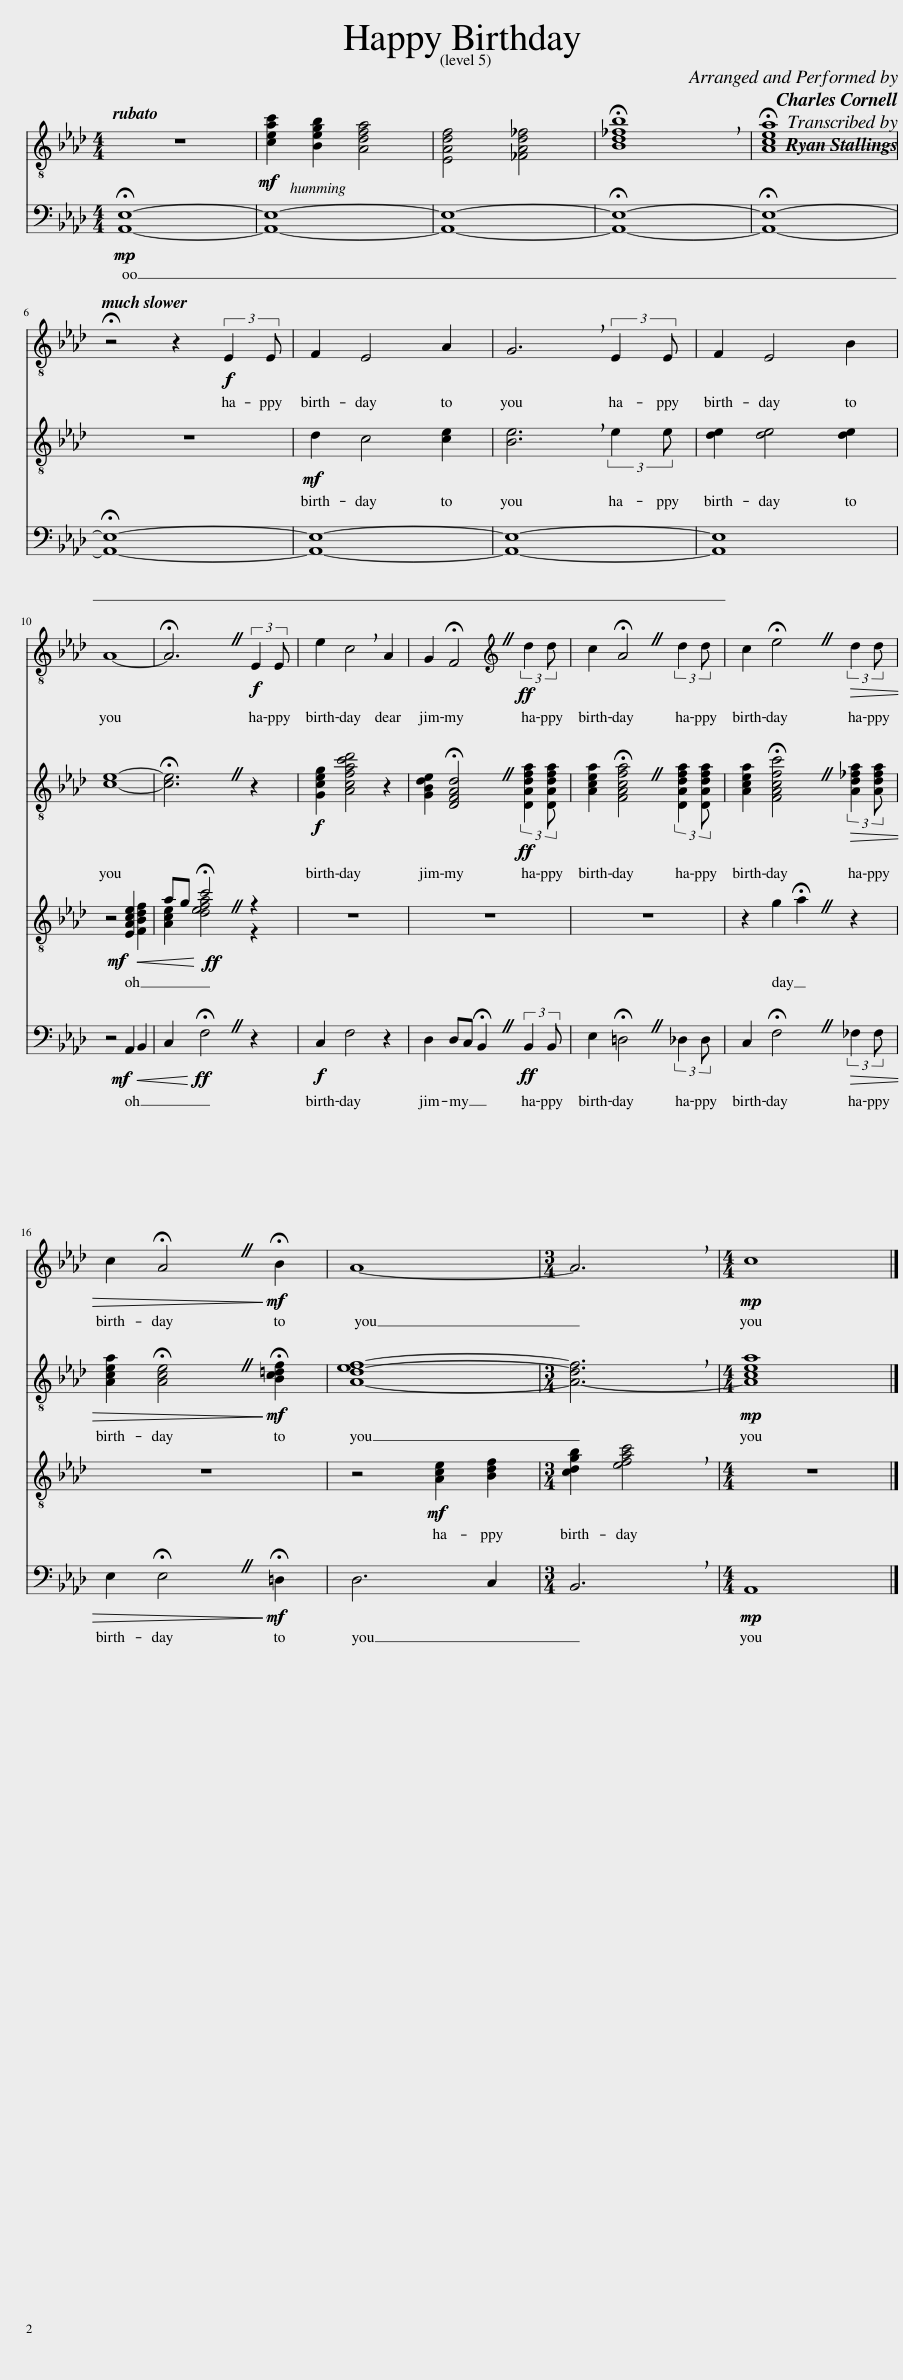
X:1
%%score { 1 | 2 | ( 3 5 ) | 4 }
L:1/8
Q:1/4=90
M:4/4
I:linebreak $
K:Ab
V:1 treble-8
V:2 treble-8
V:3 treble-8
V:5 treble-8
V:4 bass
V:1
 z8 | z8 | z8 | z8 | z8 |$ %5
[Q:1/4=60] !fermata!z4 z2!f! (3:2:2E2 E | F2 E4 A2 | !breath!G6 (3:2:2E2 E | F2 E4 B2 |$ A8- | %10
 !fermata!A6!f! (3:2:2E2 E | e2 !breath!c4 A2 | G2 !fermata!F4[K:treble]!ff! (3:2:2d2 d | c2 !fermata!A4 (3:2:2d2 d | c2 !fermata!e4!>(! (3:2:2d2 d |$ %15
 c2 !fermata!A4!>)!!mf! !fermata!B2 | A8- |[M:3/4] !breath!A6 |[M:4/4]!mp! c8 |] %19
V:2
 z8 |!mf! [ceac']2 [Begb]2 [Adfa]4 | [EAdf]4 [_FAd_f]4 | !breath!!fermata![Bd_fb]8 | !fermata![Acea]8 |$ %5
 z8 |!mf! d2 c4 [ce]2 | !breath![Be]6 (3:2:2e2 e | [de]2 [de]4 [de]2 |$ [ce]8- | %10
 !fermata![ce]6 z2 |!f! [Gceg]2 [Acfac'd']4 z2 | [GBde]2 !fermata![DFAd]4!ff! (3:2:2[DAdfa]2 [DAdfa] | [Acea]2 !fermata![FAcfa]4 (3:2:2[DAdfa]2 [DAdfa] | [Acea]2 !fermata![FAcfc']4!>(! (3:2:2[Ad_fa]2 [Adfa] |$ %15
 [Acea]2 !fermata![Ace]4!>)!!mf! !fermata![Bc=df]2 | [A-d-ef-]8 |[M:3/4] !breath![A-df]6 |[M:4/4]!mp! [Acea]8 |] %19
V:3
 z8 | z8 | z8 | z8 | z8 |$ %5
 z8 | z8 | z8 | z8 |$ z4!mf! [EAce]2!<(! [FBdf]2 | %10
 ag!<)!!ff! !fermata!c'4 z2 | z8 | z8 | z8 | z2 g2 !fermata!a2 z2 |$ %15
 z8 | z4!mf! [Ace]2 [Bdf]2 |[M:3/4] [cdgb]2 !breath![efac']4 |[M:4/4] z8 |] %19
V:4
!mp! !fermata![A,,E,]8- | [A,,E,]8- | [A,,E,]8- | !fermata![A,,E,]8- | !fermata![A,,E,]8- |$ %5
 !fermata![A,,E,]8- | [A,,E,]8- | [A,,E,]8- | [A,,E,]8 |$ z4!mf! A,,2!<(! B,,2 | %10
 C,2!<)!!ff! !fermata!F,4 z2 |!f! C,2 F,4 z2 | D,2 D,C, !fermata!B,,2!ff! (3:2:2B,,2 B,, | E,2 !fermata!=D,4 (3:2:2_D,2 D, | C,2 !fermata!F,4!>(! (3:2:2_F,2 F, |$ %15
 E,2 !fermata!E,4!>)!!mf! !fermata!=D,2 | D,6 C,2 |[M:3/4] !breath!B,,6 |[M:4/4]!mp! A,,8 |] %19
V:5
 x8 | x8 | x8 | x8 | x8 |$ %5
 x8 | x8 | x8 | x8 |$ x8 | %10
 [Ace]2 [defa]4 z2 | x8 | x8 | x8 | x8 |$ %15
 x8 | x8 |[M:3/4] x6 |[M:4/4] x8 |] %19
